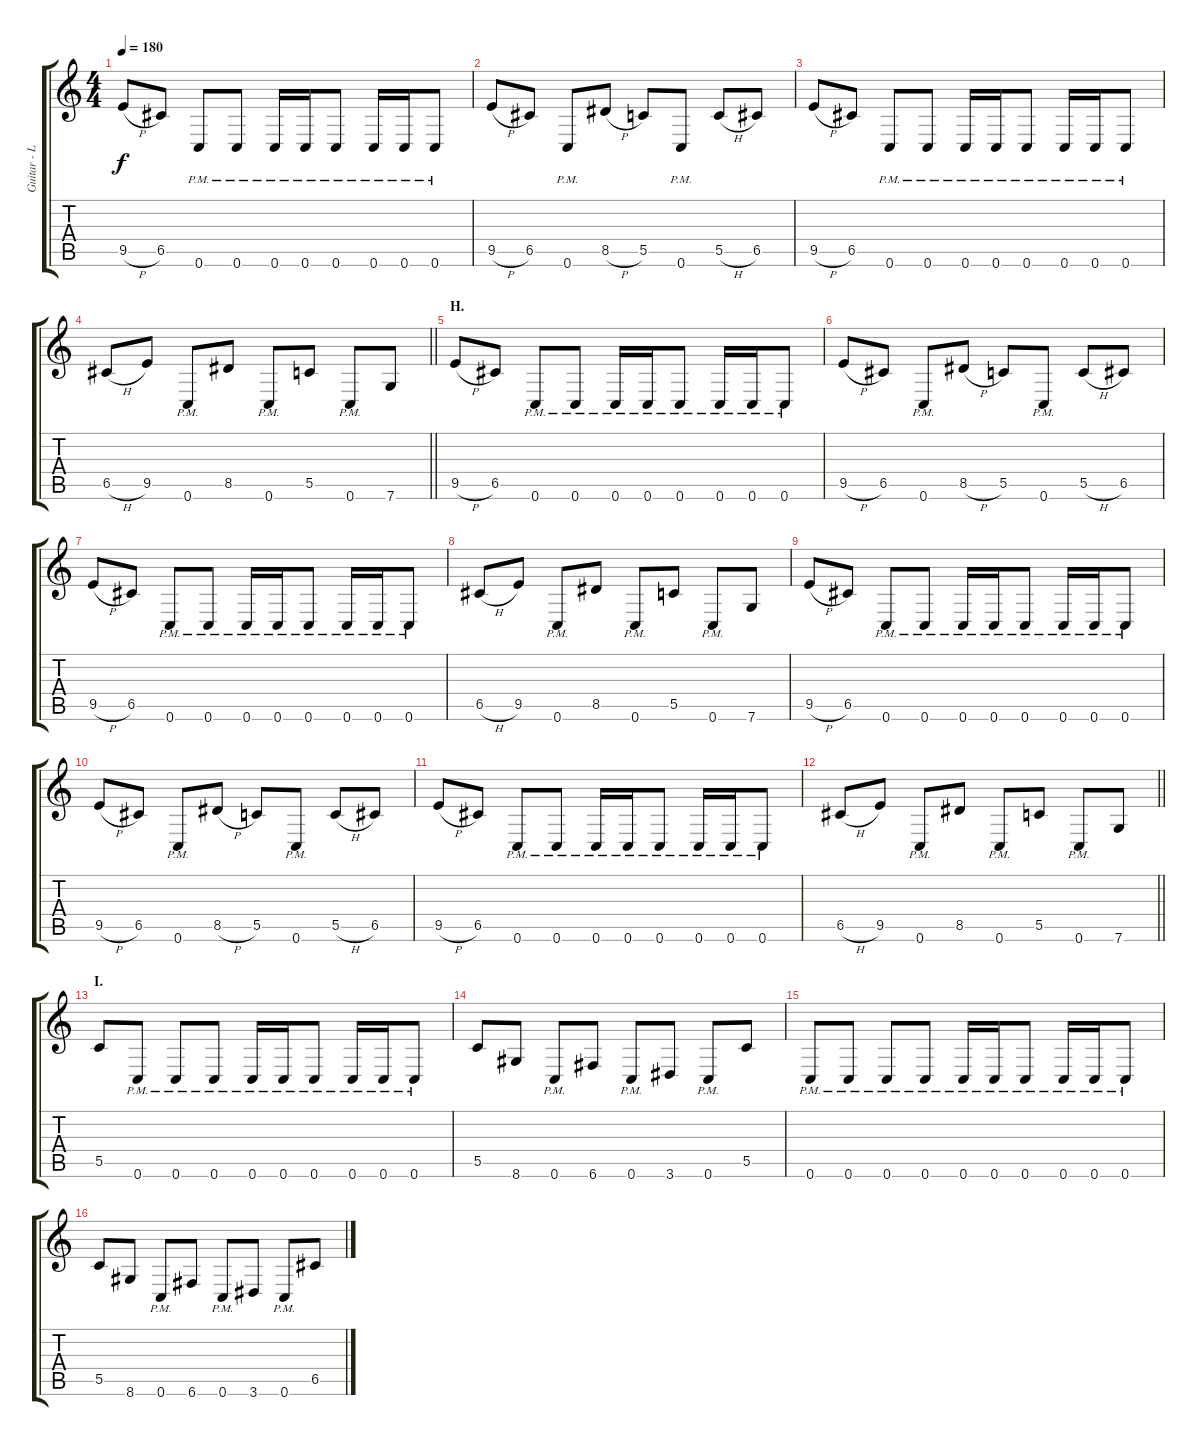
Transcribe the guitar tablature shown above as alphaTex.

\track ("Guitar - Left" "Guitar - L") {instrument distortionguitar}
\staff {score tabs}
\tuning (D4 A3 F3 C3 G2 C2) {hide}
\ts (4 4)
\tempo 180
\clef g2
\ks c
9.5{h}.8{dy f} 6.5.8 0.6{pm}.8 0.6{pm}.8 0.6{pm}.16 0.6{pm}.16 0.6{pm}.8 0.6{pm}.16 0.6{pm}.16 0.6{pm}.8 |
9.5{h}.8 6.5.8 0.6{pm}.8 8.5{h}.8 5.5.8 0.6{pm}.8 5.5{h}.8 6.5.8 |
9.5{h}.8 6.5.8 0.6{pm}.8 0.6{pm}.8 0.6{pm}.16 0.6{pm}.16 0.6{pm}.8 0.6{pm}.16 0.6{pm}.16 0.6{pm}.8 |
\barLineRight lightlight
6.5{h}.8 9.5.8 0.6{pm}.8 8.5.8 0.6{pm}.8 5.5.8 0.6{pm}.8 7.6.8 |
\section ("" "H.")
9.5{h}.8 6.5.8 0.6{pm}.8 0.6{pm}.8 0.6{pm}.16 0.6{pm}.16 0.6{pm}.8 0.6{pm}.16 0.6{pm}.16 0.6{pm}.8 |
9.5{h}.8 6.5.8 0.6{pm}.8 8.5{h}.8 5.5.8 0.6{pm}.8 5.5{h}.8 6.5.8 |
9.5{h}.8 6.5.8 0.6{pm}.8 0.6{pm}.8 0.6{pm}.16 0.6{pm}.16 0.6{pm}.8 0.6{pm}.16 0.6{pm}.16 0.6{pm}.8 |
6.5{h}.8 9.5.8 0.6{pm}.8 8.5.8 0.6{pm}.8 5.5.8 0.6{pm}.8 7.6.8 |
9.5{h}.8 6.5.8 0.6{pm}.8 0.6{pm}.8 0.6{pm}.16 0.6{pm}.16 0.6{pm}.8 0.6{pm}.16 0.6{pm}.16 0.6{pm}.8 |
9.5{h}.8 6.5.8 0.6{pm}.8 8.5{h}.8 5.5.8 0.6{pm}.8 5.5{h}.8 6.5.8 |
9.5{h}.8 6.5.8 0.6{pm}.8 0.6{pm}.8 0.6{pm}.16 0.6{pm}.16 0.6{pm}.8 0.6{pm}.16 0.6{pm}.16 0.6{pm}.8 |
\barLineRight lightlight
6.5{h}.8 9.5.8 0.6{pm}.8 8.5.8 0.6{pm}.8 5.5.8 0.6{pm}.8 7.6.8 |
\section ("" "I.")
5.5.8 0.6{pm}.8 0.6{pm}.8 0.6{pm}.8 0.6{pm}.16 0.6{pm}.16 0.6{pm}.8 0.6{pm}.16 0.6{pm}.16 0.6{pm}.8 |
5.5.8 8.6.8 0.6{pm}.8 6.6.8 0.6{pm}.8 3.6.8 0.6{pm}.8 5.5.8 |
0.6{pm}.8 0.6{pm}.8 0.6{pm}.8 0.6{pm}.8 0.6{pm}.16 0.6{pm}.16 0.6{pm}.8 0.6{pm}.16 0.6{pm}.16 0.6{pm}.8 |
5.5.8 8.6.8 0.6{pm}.8 6.6.8 0.6{pm}.8 3.6.8 0.6{pm}.8 6.5.8
